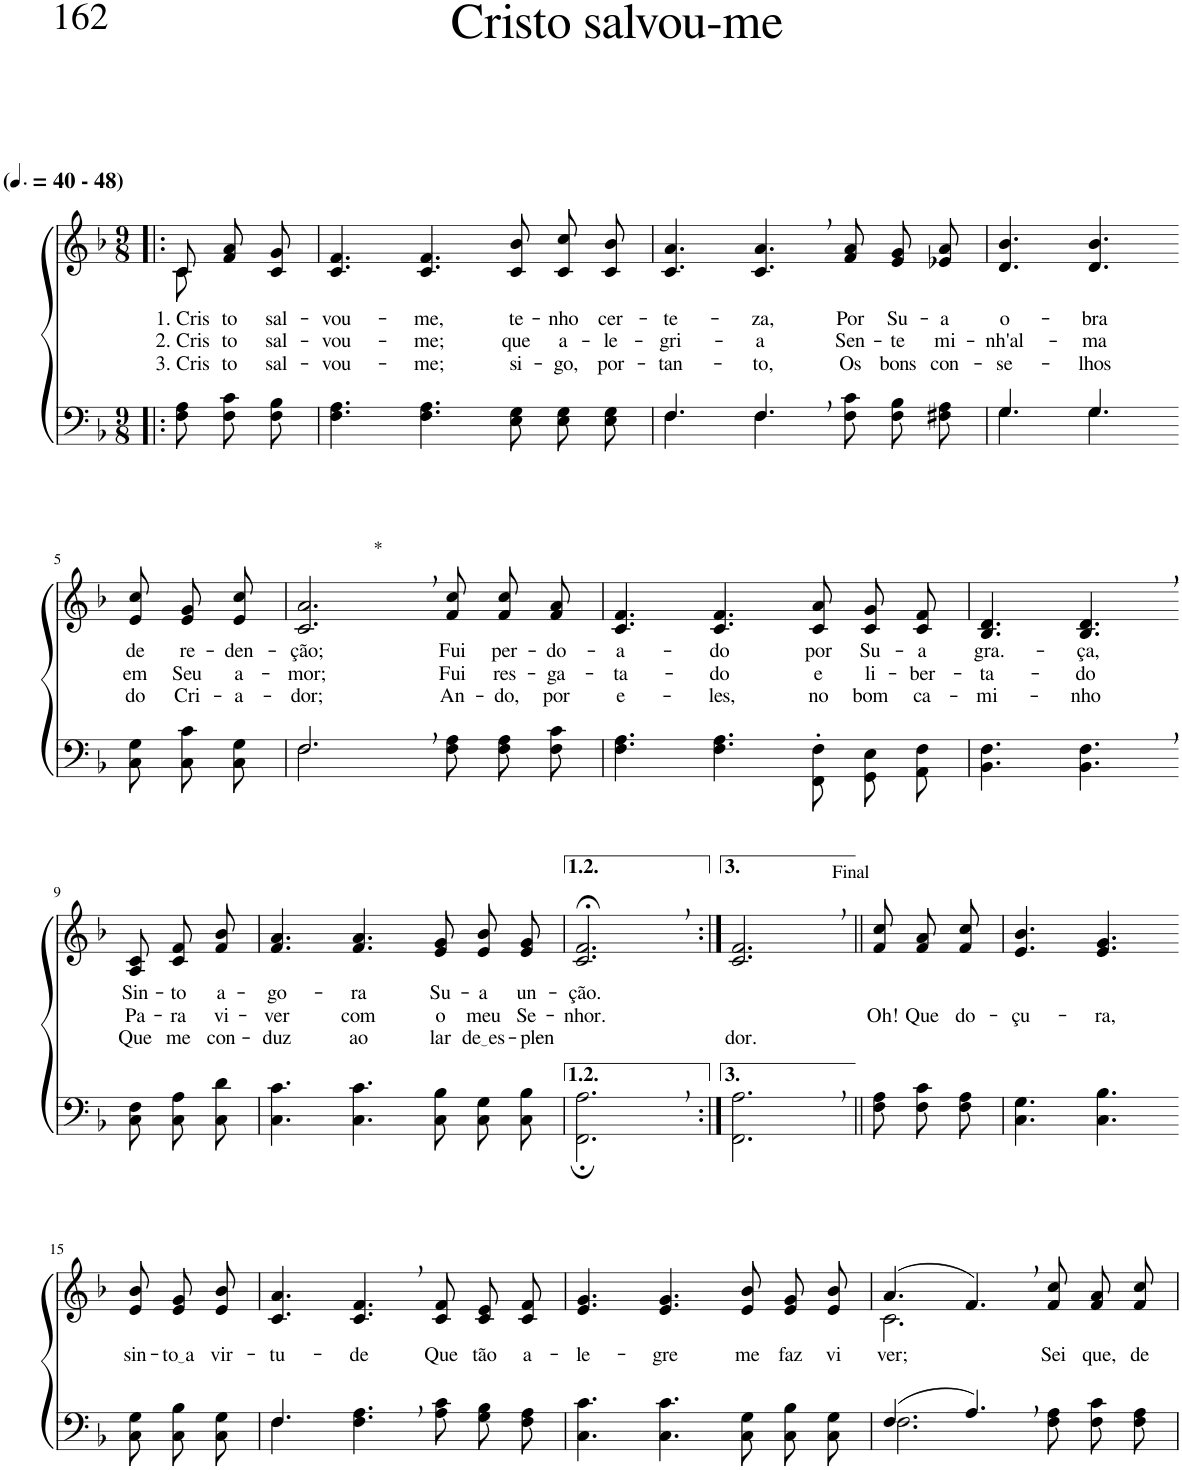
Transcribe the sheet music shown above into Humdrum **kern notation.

**kern	**kern	**text	**text	**text
*part2	*part1	*part1	*part1	*part1
*staff2	*staff1	*staff1	*staff1	*staff1
*I"Parte III e IV	*I"Parte I e II	*	*	*
*clefF4	*clefG2	*	*	*
*Trd-1c-2	*Trd-1c-2	*	*	*
*k[b-]	*k[b-]	*	*	*
*M9/8	*M9/8	*	*	*
*MM60	*MM60	*	*	*
=1!|:	=1!|:	=1!|:	=1!|:	=1!|:
*	*^	*	*	*
!	!LO:TX:a:B:t=(	!	!	!	!
!	!LO:TX:a:B:t=- 48)	!	!	!	!
!	!	!	!LO:LY:b	!LO:LY:b	!LO:LY:b
8F\ 8A\L	8c/L	8c\	1. Cris-	2. Cris-	3. Cris-
!	!	!	!LO:LY:b	!LO:LY:b	!LO:LY:b
8F\ 8c\	8f/ 8a/	4ryy	-to	-to	-to
!	!	!	!LO:LY:b	!LO:LY:b	!LO:LY:b
8F\ 8B-\J	8c/ 8g/J	.	sal-	sal-	sal-
*	*v	*v	*	*	*
=2	=2	=2	=2	=2
!	!	!LO:LY:b	!LO:LY:b	!LO:LY:b
4.F\ 4.A\	4.c/ 4.f/	-vou-	-vou-	-vou-
!	!	!LO:LY:b	!LO:LY:b	!LO:LY:b
4.F\ 4.A\	4.c/ 4.f/	-me,	-me;	-me;
!	!	!LO:LY:b	!LO:LY:b	!LO:LY:b
8E\ 8G\L	8c/ 8b-/L	te-	que	si-
!	!	!LO:LY:b	!LO:LY:b	!LO:LY:b
8E\ 8G\	8c/ 8cc/	-nho	a-	-go,
!	!	!LO:LY:b	!LO:LY:b	!LO:LY:b
8E\ 8G\J	8c/ 8b-/J	cer-	-le-	por-
=3	=3	=3	=3	=3
*^	*	*	*	*
!	!	!	!LO:LY:b	!LO:LY:b	!LO:LY:b
4.F\	4.F/	4.c/ 4.a/	-te-	-gri-	-tan-
!	!	!	!LO:LY:b	!LO:LY:b	!LO:LY:b
4.F,\	4.F/	4.c/, 4.a/,	-za,	-a	-to,
!	!	!	!LO:LY:b	!LO:LY:b	!LO:LY:b
8F\ 8c\L	4.ryy	8f/ 8a/L	Por	Sen-	Os
!	!	!	!LO:LY:b	!LO:LY:b	!LO:LY:b
8F\ 8B-\	.	8e/ 8g/	Su-	-te	bons
!	!	!	!LO:LY:b	!LO:LY:b	!LO:LY:b
8F#X\ 8A\J	.	8e-X/ 8a/J	-a	mi-	con-
=4	=4	=4	=4	=4	=4
!	!	!	!LO:LY:b	!LO:LY:b	!LO:LY:b
4.G/	4.G\	4.d/ 4.b-/	o-	-nh'al-	-se-
!	!	!	!LO:LY:b	!LO:LY:b	!LO:LY:b
4.G/	4.G\	4.d/ 4.b-/	-bra	-ma	-lhos
!!LO:LB:g=z
=5-	=5-	=5-	=5-	=5-	=5-
!	!	!	!LO:LY:b	!LO:LY:b	!LO:LY:b
*v	*v	*	*	*	*
8C\ 8G\L	8e/ 8cc/L	de	em	do
!	!	!LO:LY:b	!LO:LY:b	!LO:LY:b
8C\ 8c\	8e/ 8g/	re-	Seu	Cri-
!	!	!LO:LY:b	!LO:LY:b	!LO:LY:b
8C\ 8G\J	8e/ 8cc/J	-den-	a-	-a-
=6	=6	=6	=6	=6
*^	*	*	*	*
!	!	!LO:TX:a:t=*	!	!	!
!	!	!	!LO:LY:b	!LO:LY:b	!LO:LY:b
2.F,\	2.F/	2.c/, 2.a/,	-ção;	-mor;	-dor;
!	!	!	!LO:LY:b	!LO:LY:b	!LO:LY:b
8F\ 8A\L	4.ryy	8f/ 8cc/L	Fui	Fui	An-
!	!	!	!LO:LY:b	!LO:LY:b	!LO:LY:b
8F\ 8A\	.	8f/ 8cc/	per-	res-	-do,
!	!	!	!LO:LY:b	!LO:LY:b	!LO:LY:b
8F\ 8c\J	.	8f/ 8a/J	-do-	-ga-	por
*v	*v	*	*	*	*
=7	=7	=7	=7	=7
!	!	!LO:LY:b	!LO:LY:b	!LO:LY:b
4.F\ 4.A\	4.c/ 4.f/	-a-	-ta-	e-
!	!	!LO:LY:b	!LO:LY:b	!LO:LY:b
4.F\ 4.A\	4.c/ 4.f/	-do	-do	-les,
!	!	!LO:LY:b	!LO:LY:b	!LO:LY:b
8FF'/ 8F'/L	8c/ 8a/L	por	e	no
!	!	!LO:LY:b	!LO:LY:b	!LO:LY:b
8GG/ 8E/	8c/ 8g/	Su-	li-	bom
!	!	!LO:LY:b	!LO:LY:b	!LO:LY:b
8AA/ 8F/J	8c/ 8f/J	-a	-ber-	ca-
=8	=8	=8	=8	=8
!	!	!LO:LY:b	!LO:LY:b	!LO:LY:b
4.BB-\ 4.F\	4.B-/ 4.d/	gra.-	-ta-	-mi-
!	!	!LO:LY:b	!LO:LY:b	!LO:LY:b
4.BB-\, 4.F\,	4.B-/, 4.d/,	-ça,	-do	-nho
!!LO:LB:g=z
=9-	=9-	=9-	=9-	=9-
!	!	!LO:LY:b	!LO:LY:b	!LO:LY:b
8C\ 8F\L	8A/ 8c/L	Sin-	Pa-	Que
!	!	!LO:LY:b	!LO:LY:b	!LO:LY:b
8C\ 8A\	8c/ 8f/	-to	-ra	me
!	!	!LO:LY:b	!LO:LY:b	!LO:LY:b
8C\ 8d\J	8f/ 8b-/J	a-	vi-	con-
=10	=10	=10	=10	=10
!	!	!LO:LY:b	!LO:LY:b	!LO:LY:b
4.C\ 4.c\	4.f/ 4.a/	-go-	-ver	-duz
!	!	!LO:LY:b	!LO:LY:b	!LO:LY:b
4.C\ 4.c\	4.f/ 4.a/	-ra	com	ao
!	!	!LO:LY:b	!LO:LY:b	!LO:LY:b
8C\ 8B-\L	8e/ 8g/L	Su-	o	lar
!	!	!LO:LY:b	!LO:LY:b	!LO:LY:b
8C\ 8G\	8e/ 8b-/	-a	meu	de es
!	!	!LO:LY:b	!LO:LY:b	!LO:LY:b
8C\ 8B-\J	8e/ 8g/J	un-	Se-	-plen-
=11	=11	=11	=11	=11
!	!	!LO:LY:b	!LO:LY:b	!
2.FF\;, 2.A\;,	2.c/;<, 2.f/;<,	-ção.	-nhor.	.
=12:|!	=12:|!	=12:|!	=12:|!	=12:|!
!	!LO:TX:a:t=Final	!	!	!
!	!	!	!	!LO:LY:b
2.FF\, 2.A\,	2.c/, 2.f/,	.	.	-dor.
=13||	=13||	=13||	=13||	=13||
!	!	!	!LO:LY:b	!
8F\ 8A\L	8f/ 8cc/L	.	Oh!	.
!	!	!	!LO:LY:b	!
8F\ 8c\	8f/ 8a/	.	Que	.
!	!	!	!LO:LY:b	!
8F\ 8A\J	8f/ 8cc/J	.	do-	.
=14	=14	=14	=14	=14
!	!	!	!LO:LY:b	!
4.C\ 4.G\	4.e/ 4.b-/	.	-çu-	.
!	!	!	!LO:LY:b	!
4.C\ 4.B-\	4.e/ 4.g/	.	-ra,	.
!!LO:LB:g=z
=15-	=15-	=15-	=15-	=15-
!	!	!LO:LY:b	!	!
8C\ 8G\L	8e/ 8b-/L	sin-	.	.
!	!	!LO:LY:b	!	!
8C\ 8B-\	8e/ 8g/	to a	.	.
!	!	!LO:LY:b	!	!
8C\ 8G\J	8e/ 8b-/J	vir-	.	.
=16	=16	=16	=16	=16
*^	*	*	*	*
!	!	!	!LO:LY:b	!	!
4.F\	4.F/	4.c/ 4.a/	-tu-	.	.
!	!	!	!LO:LY:b	!	!
4.F\, 4.A\,	2.ryy	4.c/, 4.f/,	-de	.	.
!	!	!	!LO:LY:b	!	!
8A\ 8c\L	.	8c/ 8f/L	Que	.	.
!	!	!	!LO:LY:b	!	!
8G\ 8B-\	.	8c/ 8e/	tão	.	.
!	!	!	!LO:LY:b	!	!
8F\ 8A\J	.	8c/ 8f/J	a-	.	.
*v	*v	*	*	*	*
=17	=17	=17	=17	=17
!	!	!LO:LY:b	!	!
4.C\ 4.c\	4.e/ 4.g/	-le-	.	.
!	!	!LO:LY:b	!	!
4.C\ 4.c\	4.e/ 4.g/	-gre	.	.
!	!	!LO:LY:b	!	!
8C\ 8G\L	8e/ 8b-/L	me	.	.
!	!	!LO:LY:b	!	!
8C\ 8B-\	8e/ 8g/	faz	.	.
!	!	!LO:LY:b	!	!
8C\ 8G\J	8e/ 8b-/J	vi-	.	.
=18	=18	=18	=18	=18
*^	*^	*	*	*
!	!	!	!	!LO:LY:b	!	!
(4.F/	2.F\	(4.a/	2.c\	-ver;	.	.
4.A,/)	.	4.f,/)	.	.	.	.
!	!	!	!	!LO:LY:b	!	!
4.ryy	8F\ 8A\L	8f/ 8cc/L	4.ryy	Sei	.	.
!	!	!	!	!LO:LY:b	!	!
.	8F\ 8c\	8f/ 8a/	.	que,	.	.
!	!	!	!	!LO:LY:b	!	!
.	8F\ 8A\J	8f/ 8cc/J	.	de	.	.
*v	*v	*	*	*	*	*
*	*v	*v	*	*	*
=	=	=	=	=
*-	*-	*-	*-	*-
